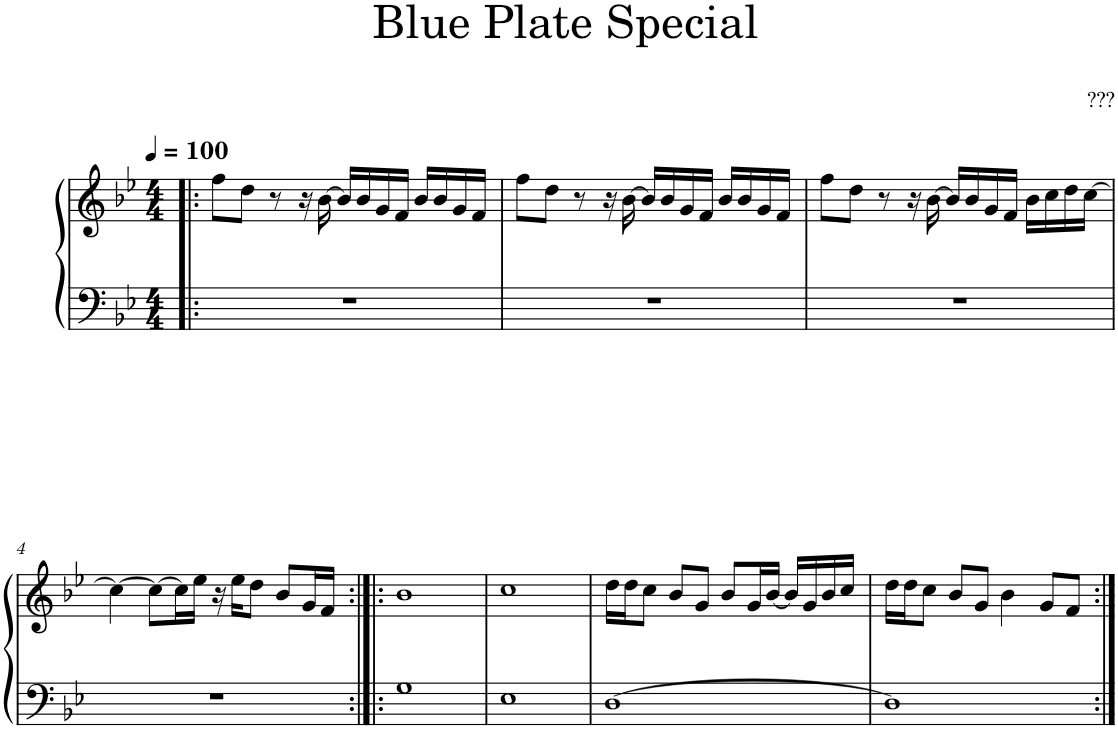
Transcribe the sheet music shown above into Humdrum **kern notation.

**kern	**kern
*part1	*part1
*staff2	*staff1
*I"Piano	*
*I'Pno.	*
*clefF4	*clefG2
*k[b-e-]	*k[b-e-]
*M4/4	*M4/4
*MM100	*MM100
=1!|:	=1!|:
1r	8ff\L
.	8dd\J
.	8r
.	16r
.	[16b-\
.	16b-/LL]
.	16b-/
.	16g/
.	16f/JJ
.	16b-/LL
.	16b-/
.	16g/
.	16f/JJ
=2	=2
1r	8ff\L
.	8dd\J
.	8r
.	16r
.	[16b-\
.	16b-/LL]
.	16b-/
.	16g/
.	16f/JJ
.	16b-/LL
.	16b-/
.	16g/
.	16f/JJ
=3	=3
1r	8ff\L
.	8dd\J
.	8r
.	16r
.	[16b-\
.	16b-/LL]
.	16b-/
.	16g/
.	16f/JJ
.	16b-\LL
.	16cc\
.	16dd\
.	[16cc\JJ
!!LO:LB:g=z
=4	=4
1r	4cc\_
.	8cc\L_
.	16cc\L]
.	16ee-\JJ
.	16r
.	16ee-\KL
.	8dd\J
.	8b-/L
.	16g/L
.	16f/JJ
=5:|!|:	=5:|!|:
1G	1b-
=6	=6
1E-	1cc
=7	=7
[1D	16dd\LL
.	16dd\J
.	8cc\J
.	8b-/L
.	8g/J
.	8b-/L
.	16g/L
.	[16b-/JJ
.	16b-/LL]
.	16g/
.	16b-/
.	16cc/JJ
=8	=8
1D]	16dd\LL
.	16dd\J
.	8cc\J
.	8b-/L
.	8g/J
.	4b-\
.	8g/L
.	8f/J
=:|!	=:|!
*-	*-
